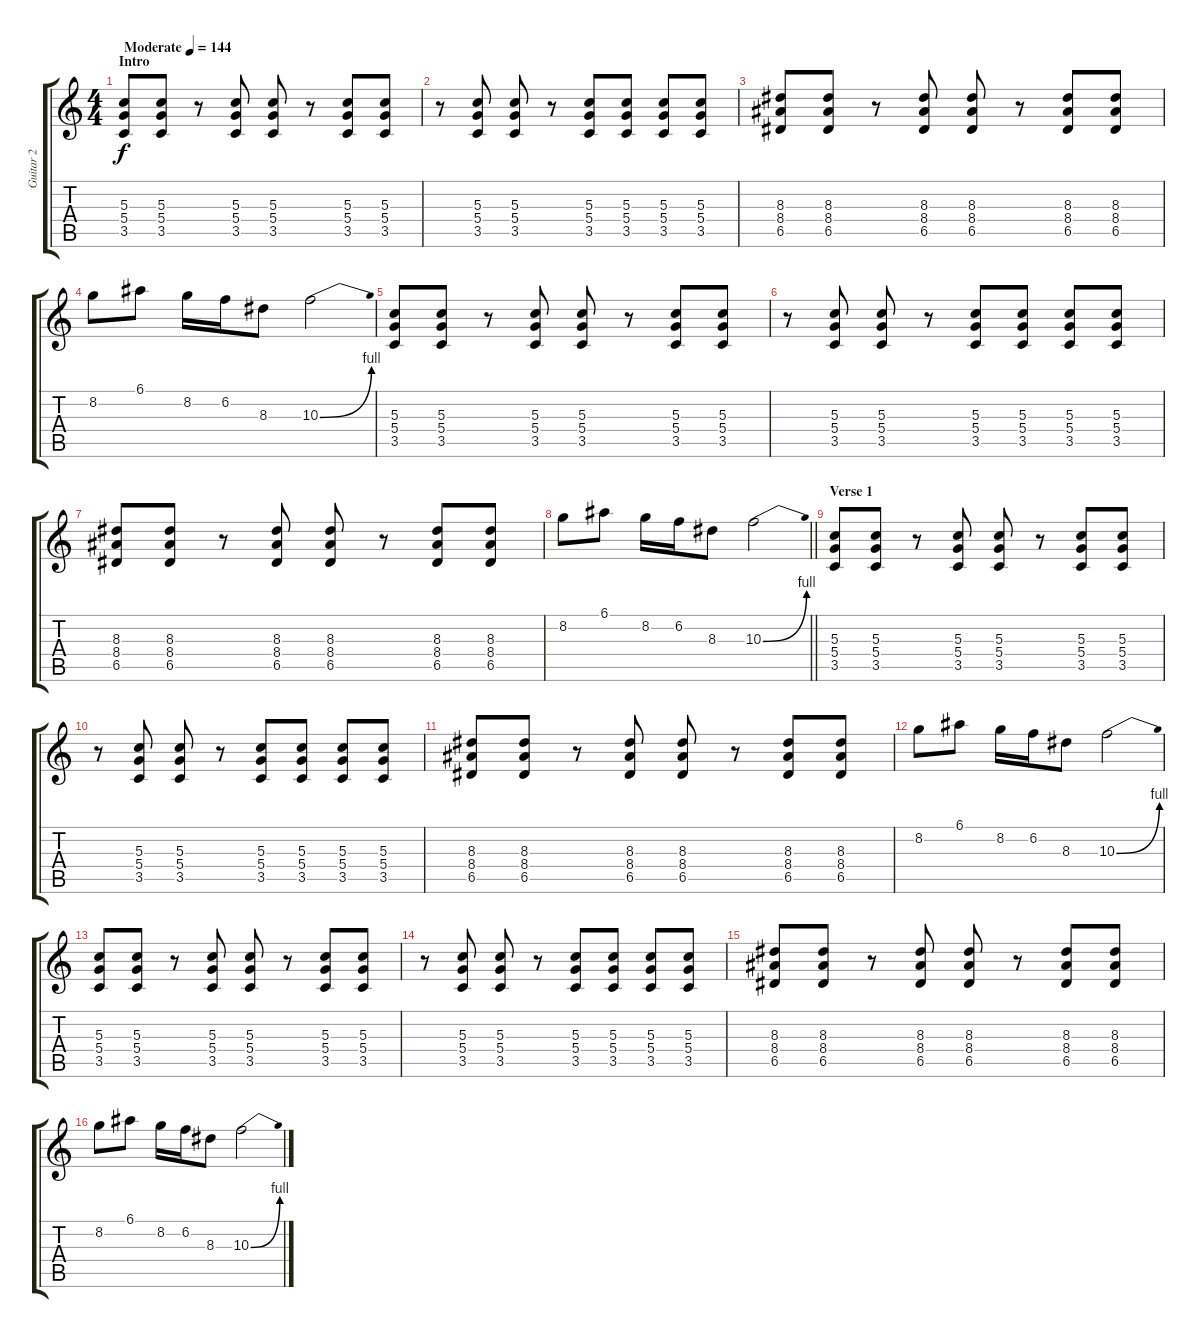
\track ("Guitar 2" "Guitar 2") {instrument distortionguitar}
\staff {score tabs}
\tuning (E4 B3 G3 D3 A2 E2) {hide}
\ts (4 4)
\section ("" "Intro")
\tempo (144 "Moderate")
\clef g2
\ks c
(5.3 5.4 3.5).8{dy f instrument distortionguitar} (5.3 5.4 3.5).8 r.8 (5.3 5.4 3.5).8 (5.3 5.4 3.5).8 r.8 (5.3 5.4 3.5).8 (5.3 5.4 3.5).8 |
r.8 (5.3 5.4 3.5).8 (5.3 5.4 3.5).8 r.8 (5.3 5.4 3.5).8 (5.3 5.4 3.5).8 (5.3 5.4 3.5).8 (5.3 5.4 3.5).8 |
(8.3 8.4 6.5).8 (8.3 8.4 6.5).8 r.8 (8.3 8.4 6.5).8 (8.3 8.4 6.5).8 r.8 (8.3 8.4 6.5).8 (8.3 8.4 6.5).8 |
8.2.8 6.1.8 8.2.16 6.2.16 8.3.8 10.3{be (bend 0 0 60 4)}.2 |
(5.3 5.4 3.5).8 (5.3 5.4 3.5).8 r.8 (5.3 5.4 3.5).8 (5.3 5.4 3.5).8 r.8 (5.3 5.4 3.5).8 (5.3 5.4 3.5).8 |
r.8 (5.3 5.4 3.5).8 (5.3 5.4 3.5).8 r.8 (5.3 5.4 3.5).8 (5.3 5.4 3.5).8 (5.3 5.4 3.5).8 (5.3 5.4 3.5).8 |
(8.3 8.4 6.5).8 (8.3 8.4 6.5).8 r.8 (8.3 8.4 6.5).8 (8.3 8.4 6.5).8 r.8 (8.3 8.4 6.5).8 (8.3 8.4 6.5).8 |
\barLineRight lightlight
8.2.8 6.1.8 8.2.16 6.2.16 8.3.8 10.3{be (bend 0 0 60 4)}.2 |
\section ("" "Verse 1")
(5.3 5.4 3.5).8 (5.3 5.4 3.5).8 r.8 (5.3 5.4 3.5).8 (5.3 5.4 3.5).8 r.8 (5.3 5.4 3.5).8 (5.3 5.4 3.5).8 |
r.8 (5.3 5.4 3.5).8 (5.3 5.4 3.5).8 r.8 (5.3 5.4 3.5).8 (5.3 5.4 3.5).8 (5.3 5.4 3.5).8 (5.3 5.4 3.5).8 |
(8.3 8.4 6.5).8 (8.3 8.4 6.5).8 r.8 (8.3 8.4 6.5).8 (8.3 8.4 6.5).8 r.8 (8.3 8.4 6.5).8 (8.3 8.4 6.5).8 |
8.2.8 6.1.8 8.2.16 6.2.16 8.3.8 10.3{be (bend 0 0 60 4)}.2 |
(5.3 5.4 3.5).8 (5.3 5.4 3.5).8 r.8 (5.3 5.4 3.5).8 (5.3 5.4 3.5).8 r.8 (5.3 5.4 3.5).8 (5.3 5.4 3.5).8 |
r.8 (5.3 5.4 3.5).8 (5.3 5.4 3.5).8 r.8 (5.3 5.4 3.5).8 (5.3 5.4 3.5).8 (5.3 5.4 3.5).8 (5.3 5.4 3.5).8 |
(8.3 8.4 6.5).8 (8.3 8.4 6.5).8 r.8 (8.3 8.4 6.5).8 (8.3 8.4 6.5).8 r.8 (8.3 8.4 6.5).8 (8.3 8.4 6.5).8 |
8.2.8 6.1.8 8.2.16 6.2.16 8.3.8 10.3{be (bend 0 0 60 4)}.2
